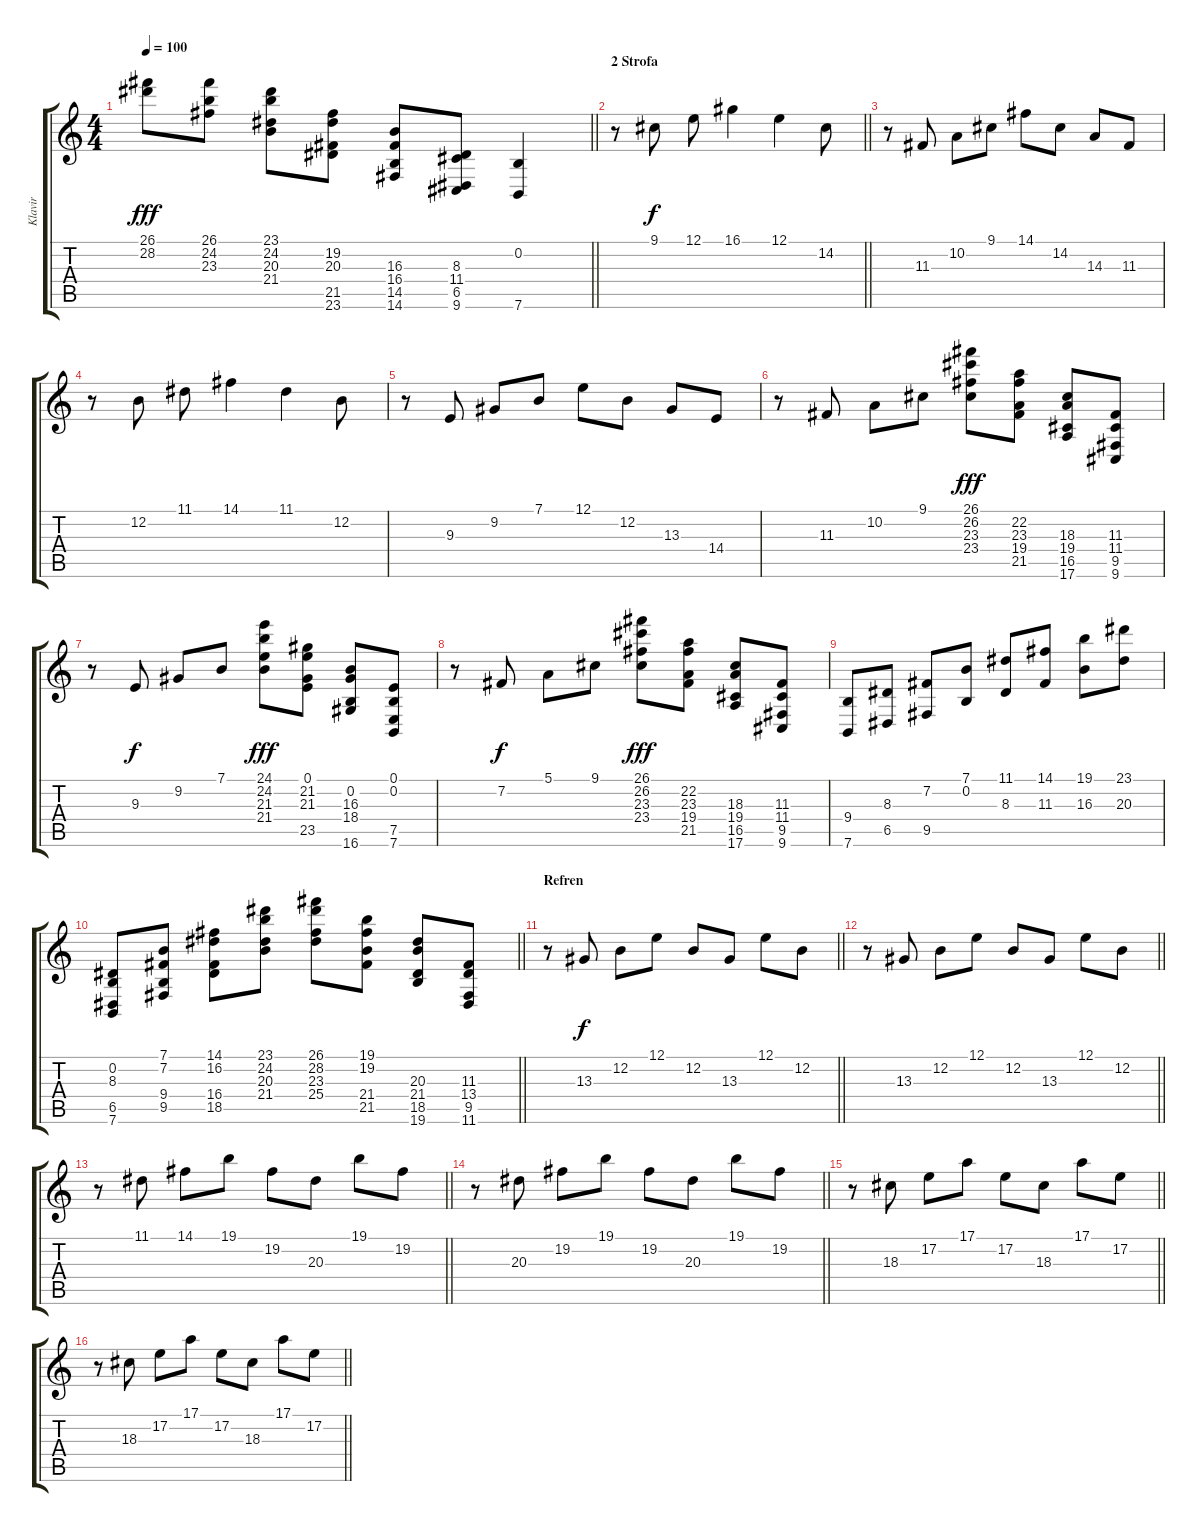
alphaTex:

\track ("Klavir" "Klavir") {instrument acousticgrandpiano}
\staff {score tabs}
\tuning (E4 B3 G3 D3 A2 E2) {hide}
\ts (4 4)
\tempo 100
\clef g2
\barLineRight lightlight
\ks c
(26.1 28.2).8{dy fff} (26.1 24.2 23.3).8 (23.1 24.2 20.3 21.4).8 (19.2 20.3 21.5 23.6).8 (16.3 16.4 14.5 14.6).8 (8.3 11.4 6.5 9.6).8 (0.2 7.6).4 |
\section ("" "2 Strofa")
\barLineRight lightlight
r.8 9.1.8{dy f} 12.1.8 16.1.4 12.1.4 14.2.8 |
r.8 11.3.8 10.2.8 9.1.8 14.1.8 14.2.8 14.3.8 11.3.8 |
r.8 12.2.8 11.1.8 14.1.4 11.1.4 12.2.8 |
r.8 9.3.8 9.2.8 7.1.8 12.1.8 12.2.8 13.3.8 14.4.8 |
r.8 11.3.8 10.2.8 9.1.8 (26.1 26.2 23.3 23.4).8{dy fff} (22.2 23.3 19.4 21.5).8 (18.3 19.4 16.5 17.6).8 (11.3 11.4 9.5 9.6).8 |
r.8 9.3.8{dy f} 9.2.8 7.1.8 (24.1 24.2 21.3 21.4).8{dy fff} (0.1 21.2 21.3 23.5).8 (0.2 16.3 18.4 16.6).8 (0.1 0.2 7.5 7.6).8 |
r.8 7.2.8{dy f} 5.1.8 9.1.8 (26.1 26.2 23.3 23.4).8{dy fff} (22.2 23.3 19.4 21.5).8 (18.3 19.4 16.5 17.6).8 (11.3 11.4 9.5 9.6).8 |
(9.4 7.6).8 (8.3 6.5).8 (7.2 9.5).8 (7.1 0.2).8 (11.1 8.3).8 (14.1 11.3).8 (19.1 16.3).8 (23.1 20.3).8 |
\barLineRight lightlight
(0.2 8.3 6.5 7.6).8 (7.1 7.2 9.4 9.5).8 (14.1 16.2 16.4 18.5).8 (23.1 24.2 20.3 21.4).8 (26.1 28.2 23.3 25.4).8 (19.1 19.2 21.4 21.5).8 (20.3 21.4 18.5 19.6).8 (11.3 13.4 9.5 11.6).8 |
\section ("" "Refren")
\barLineRight lightlight
r.8 13.3.8{dy f} 12.2.8 12.1.8 12.2.8 13.3.8 12.1.8 12.2.8 |
\barLineRight lightlight
r.8 13.3.8 12.2.8 12.1.8 12.2.8 13.3.8 12.1.8 12.2.8 |
\barLineRight lightlight
r.8 11.1.8 14.1.8 19.1.8 19.2.8 20.3.8 19.1.8 19.2.8 |
\barLineRight lightlight
r.8 20.3.8 19.2.8 19.1.8 19.2.8 20.3.8 19.1.8 19.2.8 |
\barLineRight lightlight
r.8 18.3.8 17.2.8 17.1.8 17.2.8 18.3.8 17.1.8 17.2.8 |
\barLineRight lightlight
r.8 18.3.8 17.2.8 17.1.8 17.2.8 18.3.8 17.1.8 17.2.8
